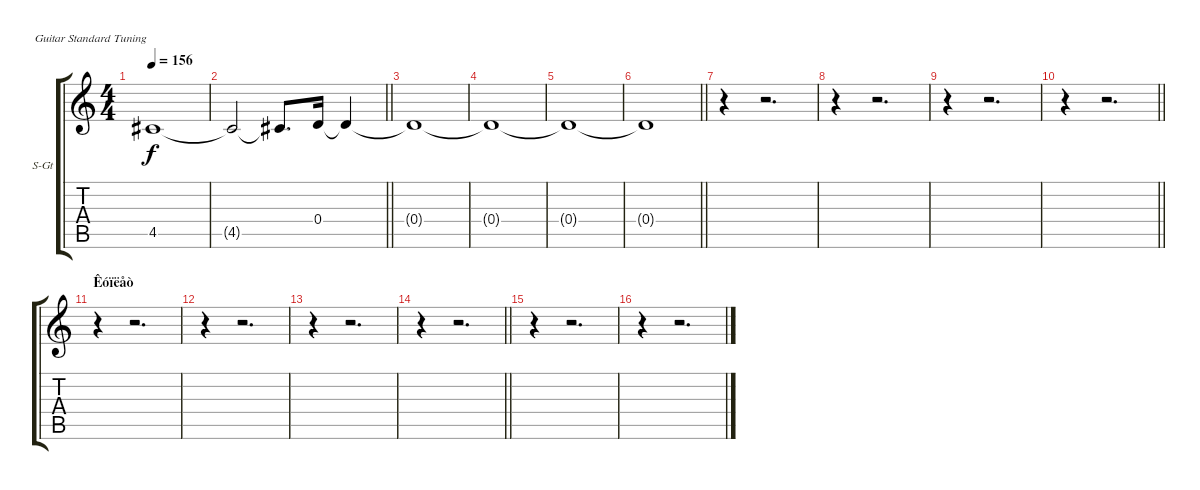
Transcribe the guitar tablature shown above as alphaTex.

\bracketExtendMode groupsimilarinstruments
\firstSystemTrackNameOrientation horizontal
\otherSystemsTrackNameOrientation horizontal
\track ("Êëàâèøè" "S-Gt") {instrument choiraahs}
\staff {score tabs}
\tuning (E4 B3 G3 D3 A2 E2)
\displaytranspose 12
\ts (4 4)
\tempo 156
\clef g2
\ks c
4.5{t}.1{dy f} |
\barLineRight lightlight
4.5{t}.2 4.5{t}.8{d} 0.4.16 0.4{t}.4 |
0.4{t}.1 |
0.4{t}.1 |
0.4{t}.1 |
\barLineRight lightlight
0.4{t}.1 |
r.4 r.2{d} |
r.4 r.2{d} |
r.4 r.2{d} |
\barLineRight lightlight
r.4 r.2{d} |
\section ("" "Êóïëåò")
r.4 r.2{d} |
r.4 r.2{d} |
r.4 r.2{d} |
\barLineRight lightlight
r.4 r.2{d} |
r.4 r.2{d} |
r.4 r.2{d}
